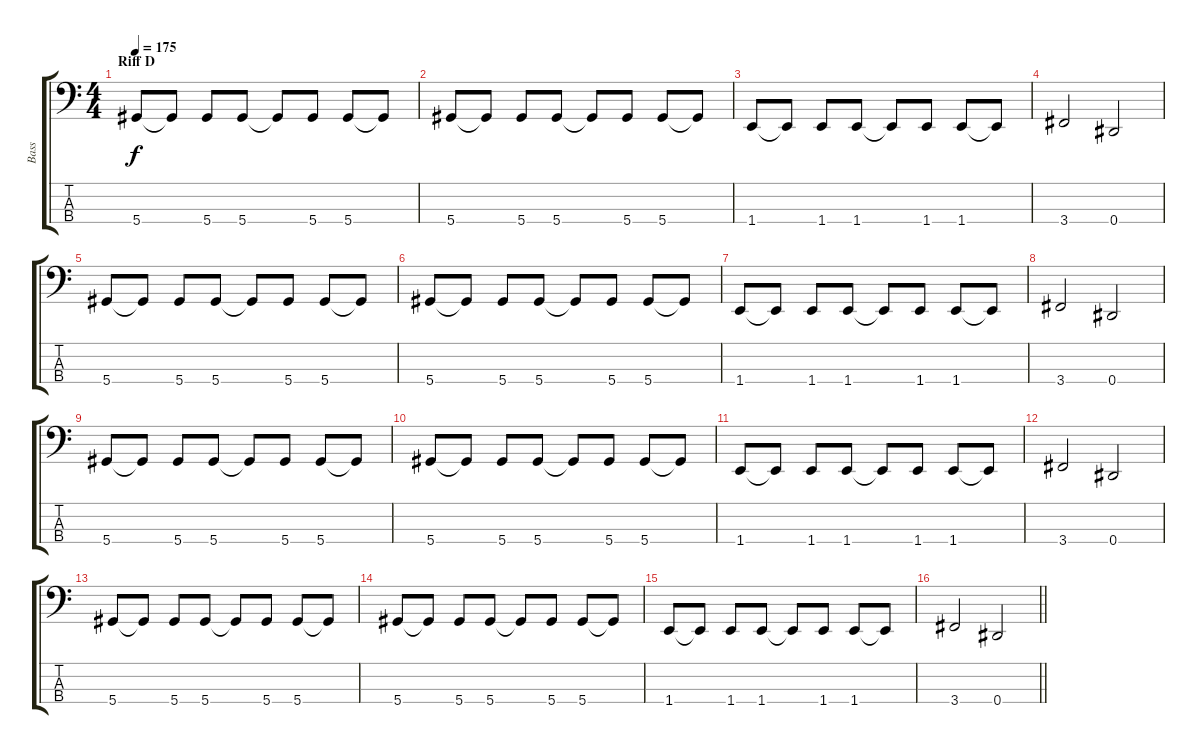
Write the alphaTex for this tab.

\track ("Bass" "Bass") {instrument electricbassfinger}
\staff {score tabs}
\tuning (Gb2 Db2 Ab1 Eb1) {hide}
\ts (4 4)
\section ("" "Riff D")
\tempo 175
\clef f4
\ks c
5.4.8{dy f} 5.4{t}.8 5.4.8 5.4.8 5.4{t}.8 5.4.8 5.4.8 5.4{t}.8 |
5.4.8 5.4{t}.8 5.4.8 5.4.8 5.4{t}.8 5.4.8 5.4.8 5.4{t}.8 |
1.4.8 1.4{t}.8 1.4.8 1.4.8 1.4{t}.8 1.4.8 1.4.8 1.4{t}.8 |
3.4.2 0.4.2 |
5.4.8 5.4{t}.8 5.4.8 5.4.8 5.4{t}.8 5.4.8 5.4.8 5.4{t}.8 |
5.4.8 5.4{t}.8 5.4.8 5.4.8 5.4{t}.8 5.4.8 5.4.8 5.4{t}.8 |
1.4.8 1.4{t}.8 1.4.8 1.4.8 1.4{t}.8 1.4.8 1.4.8 1.4{t}.8 |
3.4.2 0.4.2 |
5.4.8 5.4{t}.8 5.4.8 5.4.8 5.4{t}.8 5.4.8 5.4.8 5.4{t}.8 |
5.4.8 5.4{t}.8 5.4.8 5.4.8 5.4{t}.8 5.4.8 5.4.8 5.4{t}.8 |
1.4.8 1.4{t}.8 1.4.8 1.4.8 1.4{t}.8 1.4.8 1.4.8 1.4{t}.8 |
3.4.2 0.4.2 |
5.4.8 5.4{t}.8 5.4.8 5.4.8 5.4{t}.8 5.4.8 5.4.8 5.4{t}.8 |
5.4.8 5.4{t}.8 5.4.8 5.4.8 5.4{t}.8 5.4.8 5.4.8 5.4{t}.8 |
1.4.8 1.4{t}.8 1.4.8 1.4.8 1.4{t}.8 1.4.8 1.4.8 1.4{t}.8 |
\barLineRight lightlight
3.4.2 0.4.2
